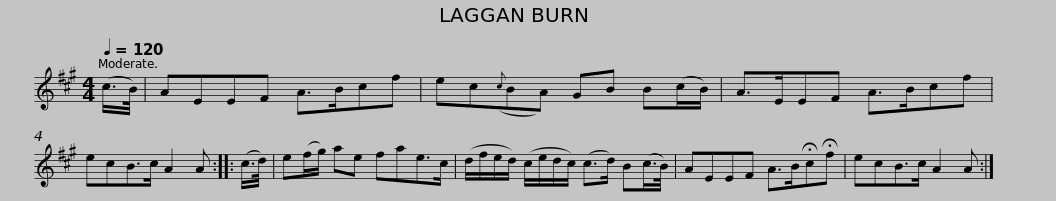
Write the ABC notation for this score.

X:1
L:1/8
Q:1/4=120
M:4/4
I:linebreak $
K:A
V:1 treble
V:1
 (c/>B/) | AEEF A>Bcf | ec({c}BA) GB B(c/B/) | A>EEF A>Bcf | ecB>c A2 A :: %5
 (c/>d/) |$ e(f/g/) ae fae>c | (d/f/e/d/) (c/e/d/c/) (c>d) B(c/>B/) | AEEF A>B!fermata!c!fermata!f | ecB>c A2 A :| %10
